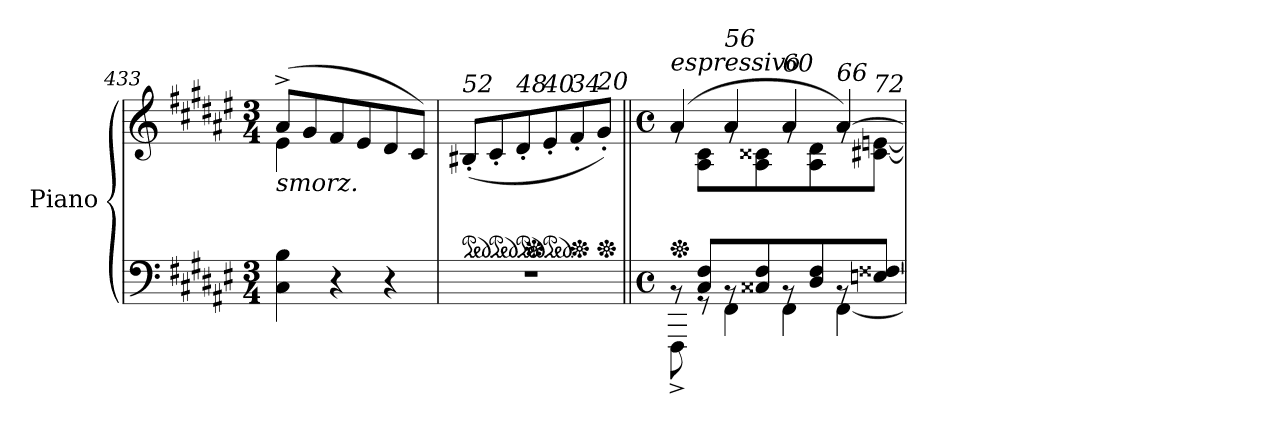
**kern	**kern
*part1	*part1
*staff2	*staff1
*I"Piano	*
*I'Pno	*
*clefF4	*clefG2
*k[f#c#g#d#a#e#]	*k[f#c#g#d#a#e#]
*M3/4	*M3/4
=433	=433
*	*^
!	!LO:TX:b:i:t=smorz.	!
4C#\ 4B\	(8a#^/L	4e#\
.	8g#/	.
4r	8f#/	2ryy
.	8e#/	.
4r	8d#/	.
.	8c#/J)	.
*	*v	*v
=434	=434
*	*ped
!	!LO:TX:a:i:t=52
2.r	(8B#X'/L
*	*ped
.	8c#'/
*	*ped
!	!LO:TX:a:i:t=48
.	8d#'/
*	*Xped
*	*ped
!	!LO:TX:a:i:t=40
.	8e#'/
*	*Xped
!	!LO:TX:a:i:t=34
.	8f#'/
*	*Xped
!	!LO:TX:a:i:t=20
.	8g#'/J)
!!LO:LB:g=z
=435||	=435||
*M4/4	*M4/4
*met(c)	*met(c)
*^	*
*	*	*Xped
*	*	*^
!	!	!LO:TX:a:i:t=espressivo	!
8rBB	8FFF#^\	(4a#/	8rg
8C#/ 8F#/L	8rGG	.	8A#\ 8c#\L
!	!	!LO:TX:a:i:t=56	!
8rBB	4FF#\	4a#/	8rg
8C##X/ 8F#/	.	.	8A#\ 8c##X\
!	!	!LO:TX:a:i:t=60	!
8rBB	4FF#\	4a#/	8rg
8D#/ 8F#/	.	.	8A#\ 8d#\
!	!	!LO:TX:a:i:t=66	!
8rBB	[4FF#\	[4a#/)	8rg
!	!	!	!LO:TX:a:i:t=72
[8En/ [8F##X/J	.	.	[8c#X\ [8en\J
*v	*v	*	*
*	*v	*v
=	=
*-	*-
